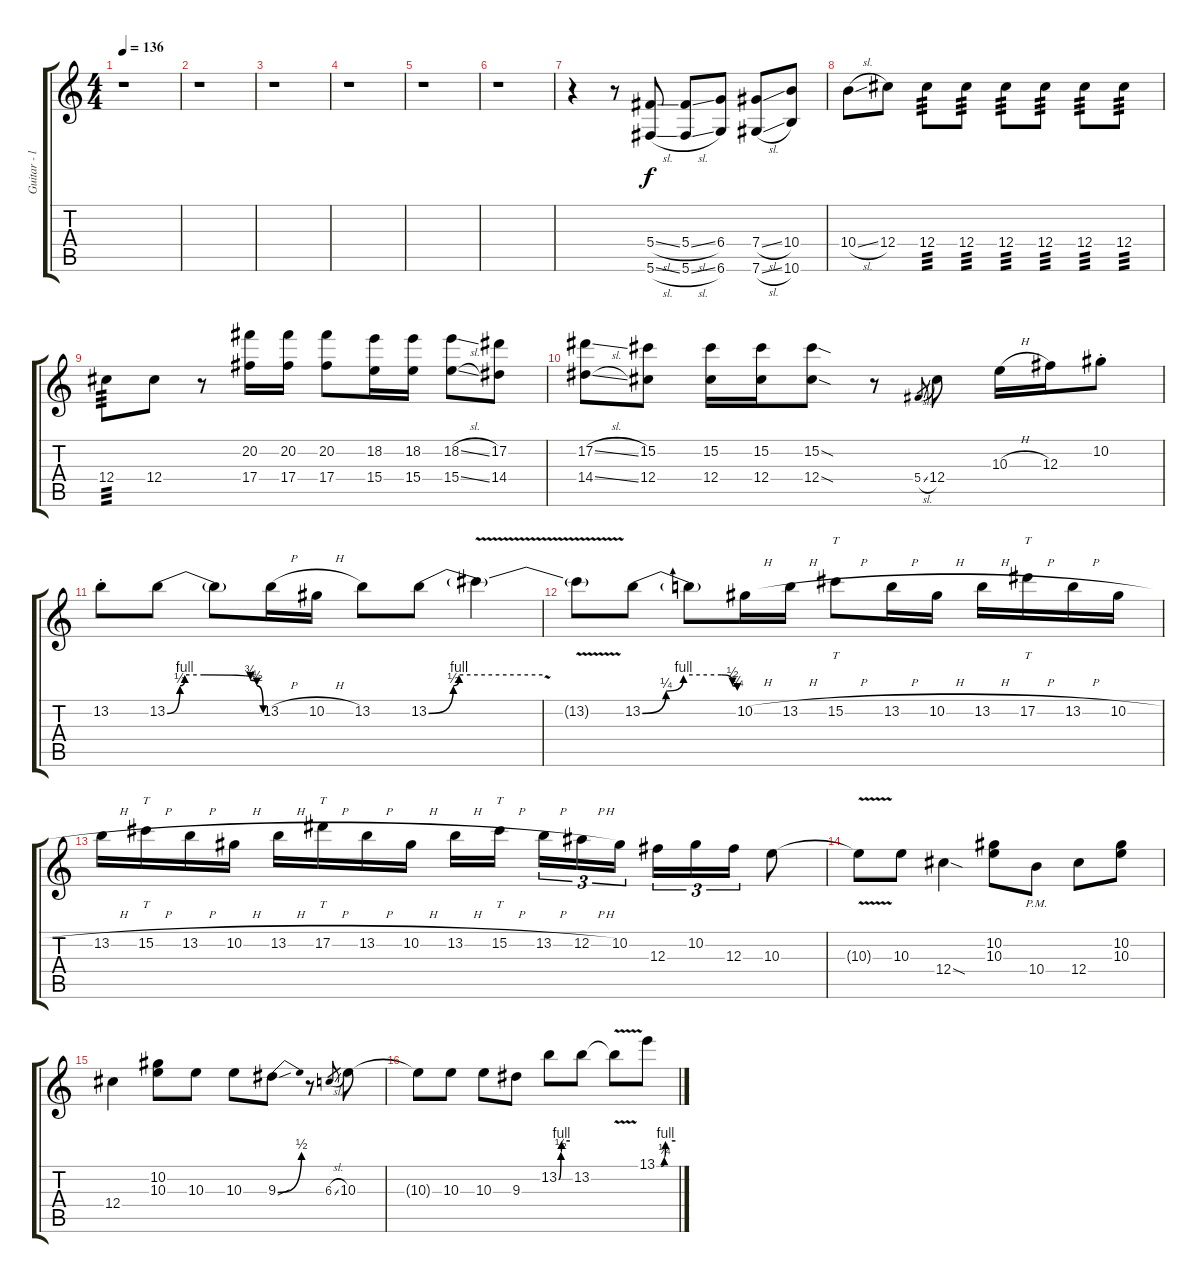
\track ("Guitar - lead" "Guitar - l") {instrument distortionguitar}
\staff {score tabs}
\tuning (Eb4 Bb3 Gb3 Db3 Ab2 Db2) {hide}
\ts (4 4)
\tempo 136
\clef g2
\ks c
r.1{dy f} |
r.1 |
r.1 |
r.1 |
r.1 |
r.1 |
r.4{volume 3 balance 0 instrument distortionguitar} r.8 (5.4{sl} 5.6{sl}).8 (5.4{sl} 5.6{sl}).8 (6.4 6.6).8 (7.4{sl} 7.6{sl}).8 (10.4 10.6).8 |
10.4{sl}.8 12.4.8 12.4.8{tp 3} 12.4.8{tp 3} 12.4.8{tp 3} 12.4.8{tp 3} 12.4.8{tp 3} 12.4.8{tp 3} |
12.4.8{tp 3} 12.4.8 r.8 (20.2 17.4).16 (20.2 17.4).16 (20.2 17.4).8 (18.2 15.4).16 (18.2 15.4).16 (18.2{sl} 15.4{sl}).8 (17.2 14.4).8 |
(17.2{sl} 14.4{sl}).8 (15.2 12.4).8 (15.2 12.4).16 (15.2 12.4).16 (15.2{sod} 12.4{sod}).8 r.8 5.4{sl}.8{gr} 12.4.8 10.3{h}.16 12.3.16 10.2{st}.8 |
13.2{st}.8 13.2{be (custom 0 0 8 2 11 4 23 4 52 3 56 2 60 0)}.8 13.2{t}.8 13.2{h}.16 10.2{h}.16 13.2.8 13.2{be (custom 0 0 13 2 16 4 60 4)}.8 13.2{v t}.4 |
13.2{t}.8 13.2{be (custom 0 0 15 1 26 4 50 4 57 2 60 1)}.8 13.2{t}.8 10.2{h}.16 13.2{h}.16 15.2{h}.8{tt} 13.2{h}.16 10.2{h}.16 13.2{h}.16 17.2{h}.16{tt} 13.2{h}.16 10.2{h}.16 |
13.2{h}.16 15.2{h}.16{tt} 13.2{h}.16 10.2{h}.16 13.2{h}.16 17.2{h}.16{tt} 13.2{h}.16 10.2{h}.16 13.2{h}.16 15.2{h}.16{tt beam splitsecondary} 13.2{h}.16{tu (3 2)} 12.2{h}.16{tu (3 2)} 10.2.16{tu (3 2)} 12.3.16{tu (3 2)} 10.2.16{tu (3 2)} 12.3.16{tu (3 2)} 10.3.8 |
10.3{v t}.8 10.3.8 12.4{sod}.4 (10.2 10.3).8 10.4{pm}.8 12.4.8 (10.2 10.3).8 |
12.4.4 (10.2 10.3).8 10.3.8 10.3.8 9.3{be (bend 0 0 60 2) sou}.8 r.8 6.3{sl}.8{gr} 10.3.8 |
10.3{t}.8 10.3.8 10.3.8 9.3.8 13.2{be (custom 0 0 12 2 15 4 60 4)}.8 13.2.8 13.2{v t}.8 13.1{be (custom 0 0 14 0 24 1 28 4 60 4)}.8
